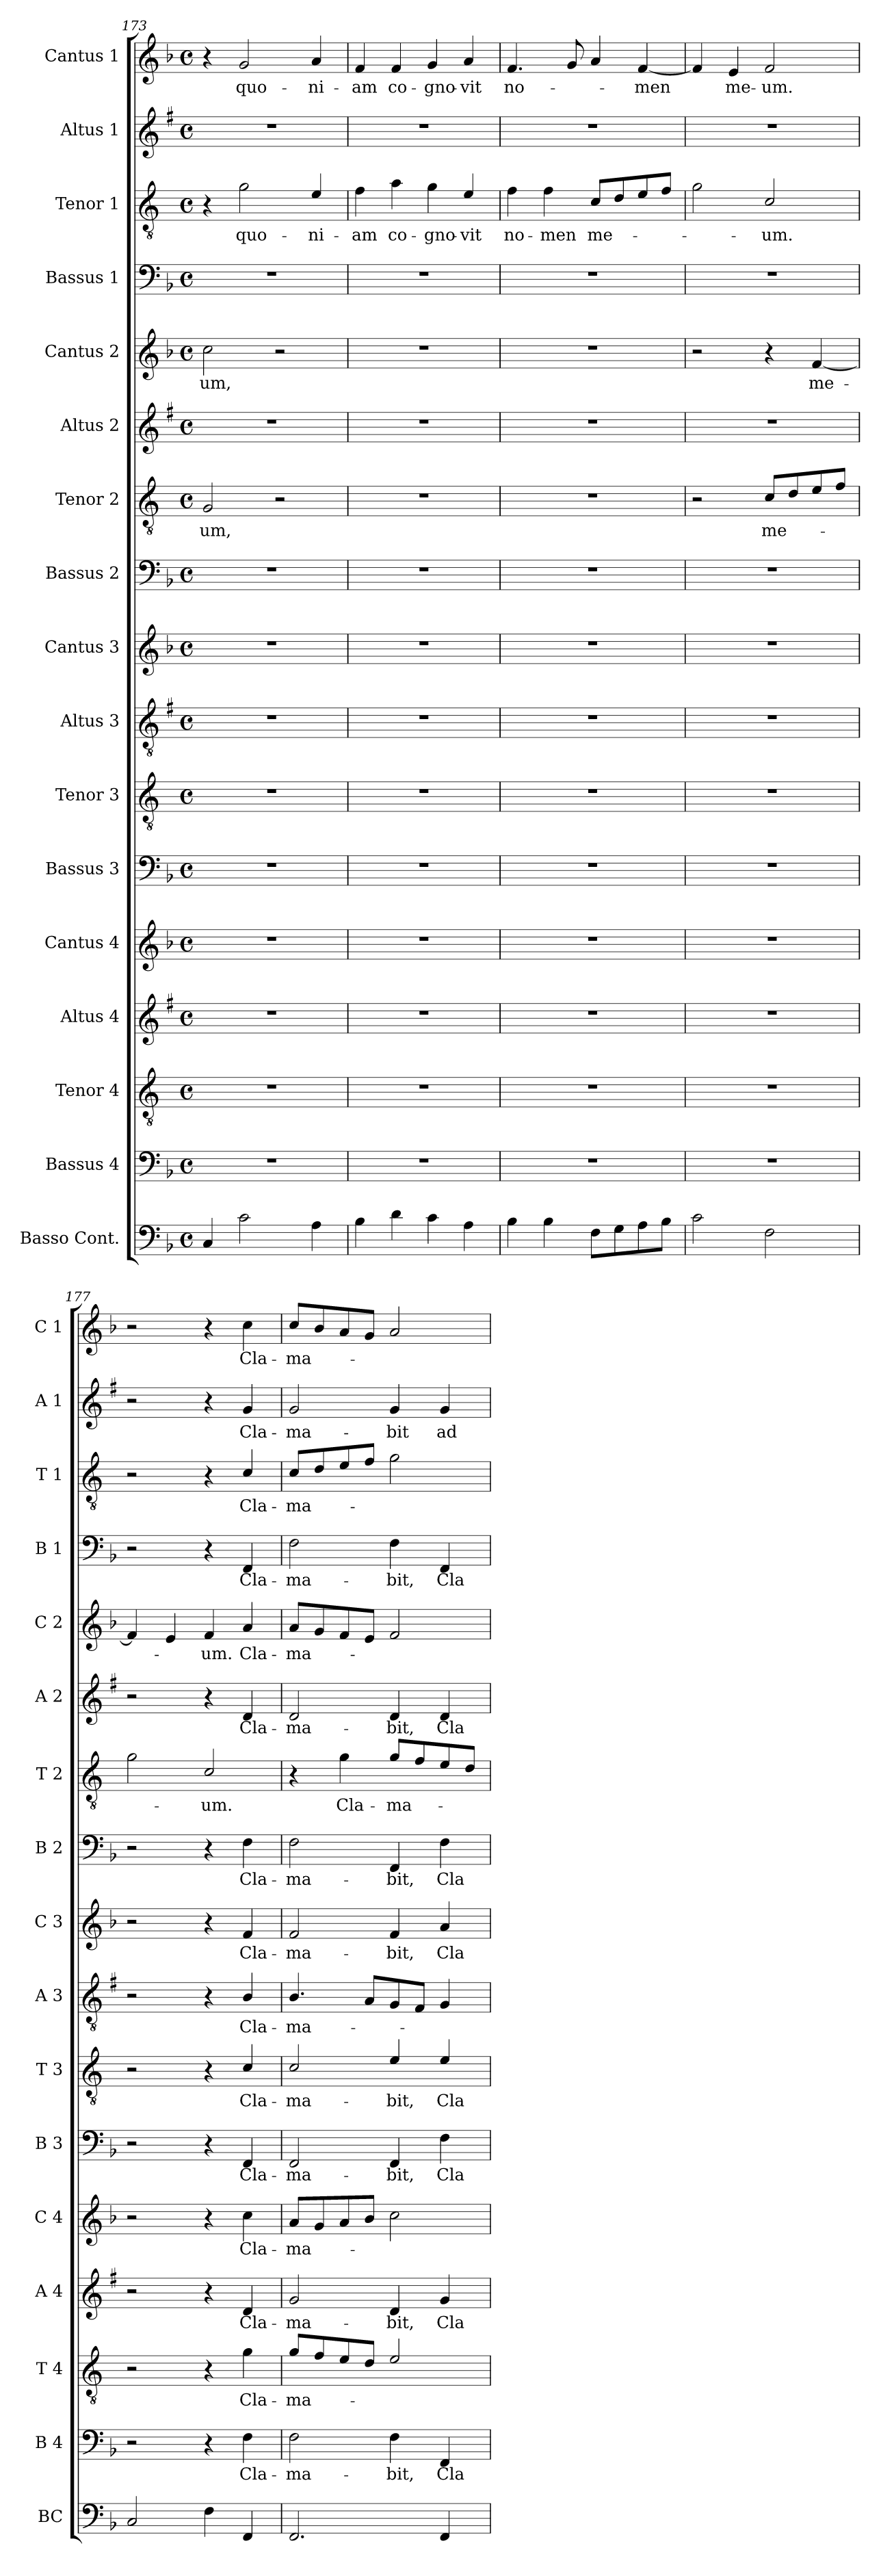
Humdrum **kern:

**kern	**kern	**text	**kern	**text	**kern	**text	**kern	**text	**kern	**text	**kern	**text	**kern	**text	**kern	**text	**kern	**text	**kern	**text	**kern	**text	**kern	**text	**kern	**text	**kern	**text	**kern	**text	**kern	**text
*part17	*part16	*part16	*part15	*part15	*part14	*part14	*part13	*part13	*part12	*part12	*part11	*part11	*part10	*part10	*part9	*part9	*part8	*part8	*part7	*part7	*part6	*part6	*part5	*part5	*part4	*part4	*part3	*part3	*part2	*part2	*part1	*part1
*staff17	*staff16	*staff16	*staff15	*staff15	*staff14	*staff14	*staff13	*staff13	*staff12	*staff12	*staff11	*staff11	*staff10	*staff10	*staff9	*staff9	*staff8	*staff8	*staff7	*staff7	*staff6	*staff6	*staff5	*staff5	*staff4	*staff4	*staff3	*staff3	*staff2	*staff2	*staff1	*staff1
*I"Basso Cont.	*I"Bassus 4	*	*I"Tenor 4	*	*I"Altus 4	*	*I"Cantus 4	*	*I"Bassus 3	*	*I"Tenor 3	*	*I"Altus 3	*	*I"Cantus 3	*	*I"Bassus 2	*	*I"Tenor 2	*	*I"Altus 2	*	*I"Cantus 2	*	*I"Bassus 1	*	*I"Tenor 1	*	*I"Altus 1	*	*I"Cantus 1	*
*I'BC	*I'B 4	*	*I'T 4	*	*I'A 4	*	*I'C 4	*	*I'B 3	*	*I'T 3	*	*I'A 3	*	*I'C 3	*	*I'B 2	*	*I'T 2	*	*I'A 2	*	*I'C 2	*	*I'B 1	*	*I'T 1	*	*I'A 1	*	*I'C 1	*
*clefF4	*clefF4	*	*clefGv2	*	*clefG2	*	*clefG2	*	*clefF4	*	*clefGv2	*	*clefGv2	*	*clefG2	*	*clefF4	*	*clefGv2	*	*clefG2	*	*clefG2	*	*clefF4	*	*clefGv2	*	*clefG2	*	*clefG2	*
*	*	*	*ITrd4c7	*	*ITrd1c2	*	*	*	*	*	*ITrd4c7	*	*ITrd1c2	*	*	*	*	*	*ITrd4c7	*	*ITrd1c2	*	*	*	*	*	*ITrd4c7	*	*ITrd1c2	*	*	*
*k[b-]	*k[b-]	*	*k[b-]	*	*k[b-]	*	*k[b-]	*	*k[b-]	*	*k[b-]	*	*k[b-]	*	*k[b-]	*	*k[b-]	*	*k[b-]	*	*k[b-]	*	*k[b-]	*	*k[b-]	*	*k[b-]	*	*k[b-]	*	*k[b-]	*
*F:	*F:	*	*F:	*	*F:	*	*F:	*	*F:	*	*F:	*	*F:	*	*F:	*	*F:	*	*F:	*	*F:	*	*F:	*	*F:	*	*F:	*	*F:	*	*F:	*
*M4/4	*M4/4	*	*M4/4	*	*M4/4	*	*M4/4	*	*M4/4	*	*M4/4	*	*M4/4	*	*M4/4	*	*M4/4	*	*M4/4	*	*M4/4	*	*M4/4	*	*M4/4	*	*M4/4	*	*M4/4	*	*M4/4	*
*met(c)	*met(c)	*	*met(c)	*	*met(c)	*	*met(c)	*	*met(c)	*	*met(c)	*	*met(c)	*	*met(c)	*	*met(c)	*	*met(c)	*	*met(c)	*	*met(c)	*	*met(c)	*	*met(c)	*	*met(c)	*	*met(c)	*
=173	=173	=173	=173	=173	=173	=173	=173	=173	=173	=173	=173	=173	=173	=173	=173	=173	=173	=173	=173	=173	=173	=173	=173	=173	=173	=173	=173	=173	=173	=173	=173	=173
!	!	!	!	!	!	!	!	!	!	!	!	!	!	!	!	!	!	!	!	!LO:LY:b	!	!	!	!LO:LY:b	!	!	!	!	!	!	!	!
4C/	1r	.	1r	.	1r	.	1r	.	1r	.	1r	.	1r	.	1r	.	1r	.	2C/	-um,	1r	.	2cc\	-um,	1r	.	4r	.	1r	.	4r	.
!	!	!	!	!	!	!	!	!	!	!	!	!	!	!	!	!	!	!	!	!	!	!	!	!	!	!	!	!LO:LY:b	!	!	!	!LO:LY:b
2c\	.	.	.	.	.	.	.	.	.	.	.	.	.	.	.	.	.	.	.	.	.	.	.	.	.	.	2c\	quo-	.	.	2g/	quo-
.	.	.	.	.	.	.	.	.	.	.	.	.	.	.	.	.	.	.	2r	.	.	.	2r	.	.	.	.	.	.	.	.	.
!	!	!	!	!	!	!	!	!	!	!	!	!	!	!	!	!	!	!	!	!	!	!	!	!	!	!	!	!LO:LY:b	!	!	!	!LO:LY:b
4A\	.	.	.	.	.	.	.	.	.	.	.	.	.	.	.	.	.	.	.	.	.	.	.	.	.	.	4A/	-ni-	.	.	4a/	-ni-
!!LO:PB:g=z
=174	=174	=174	=174	=174	=174	=174	=174	=174	=174	=174	=174	=174	=174	=174	=174	=174	=174	=174	=174	=174	=174	=174	=174	=174	=174	=174	=174	=174	=174	=174	=174	=174
!	!	!	!	!	!	!	!	!	!	!	!	!	!	!	!	!	!	!	!	!	!	!	!	!	!	!	!	!LO:LY:b	!	!	!	!LO:LY:b
4B-\	1r	.	1r	.	1r	.	1r	.	1r	.	1r	.	1r	.	1r	.	1r	.	1r	.	1r	.	1r	.	1r	.	4B-\	-am	1r	.	4f/	-am
!	!	!	!	!	!	!	!	!	!	!	!	!	!	!	!	!	!	!	!	!	!	!	!	!	!	!	!	!LO:LY:b	!	!	!	!LO:LY:b
4d\	.	.	.	.	.	.	.	.	.	.	.	.	.	.	.	.	.	.	.	.	.	.	.	.	.	.	4d\	co-	.	.	4f/	co-
!	!	!	!	!	!	!	!	!	!	!	!	!	!	!	!	!	!	!	!	!	!	!	!	!	!	!	!	!LO:LY:b	!	!	!	!LO:LY:b
4c\	.	.	.	.	.	.	.	.	.	.	.	.	.	.	.	.	.	.	.	.	.	.	.	.	.	.	4c\	-gno-	.	.	4g/	-gno-
!	!	!	!	!	!	!	!	!	!	!	!	!	!	!	!	!	!	!	!	!	!	!	!	!	!	!	!	!LO:LY:b	!	!	!	!LO:LY:b
4A\	.	.	.	.	.	.	.	.	.	.	.	.	.	.	.	.	.	.	.	.	.	.	.	.	.	.	4A/	-vit	.	.	4a/	-vit
=175	=175	=175	=175	=175	=175	=175	=175	=175	=175	=175	=175	=175	=175	=175	=175	=175	=175	=175	=175	=175	=175	=175	=175	=175	=175	=175	=175	=175	=175	=175	=175	=175
!	!	!	!	!	!	!	!	!	!	!	!	!	!	!	!	!	!	!	!	!	!	!	!	!	!	!	!	!LO:LY:b	!	!	!	!LO:LY:b
4B-\	1r	.	1r	.	1r	.	1r	.	1r	.	1r	.	1r	.	1r	.	1r	.	1r	.	1r	.	1r	.	1r	.	4B-\	no-	1r	.	4.f/	no-
!	!	!	!	!	!	!	!	!	!	!	!	!	!	!	!	!	!	!	!	!	!	!	!	!	!	!	!	!LO:LY:b	!	!	!	!
4B-\	.	.	.	.	.	.	.	.	.	.	.	.	.	.	.	.	.	.	.	.	.	.	.	.	.	.	4B-\	-men	.	.	.	.
.	.	.	.	.	.	.	.	.	.	.	.	.	.	.	.	.	.	.	.	.	.	.	.	.	.	.	.	.	.	.	8g/	.
!	!	!	!	!	!	!	!	!	!	!	!	!	!	!	!	!	!	!	!	!	!	!	!	!	!	!	!	!LO:LY:b	!	!	!	!
8F\L	.	.	.	.	.	.	.	.	.	.	.	.	.	.	.	.	.	.	.	.	.	.	.	.	.	.	8F/L	me-	.	.	4a/	.
8G\	.	.	.	.	.	.	.	.	.	.	.	.	.	.	.	.	.	.	.	.	.	.	.	.	.	.	8G/	.	.	.	.	.
!	!	!	!	!	!	!	!	!	!	!	!	!	!	!	!	!	!	!	!	!	!	!	!	!	!	!	!	!	!	!	!	!LO:LY:b
8A\	.	.	.	.	.	.	.	.	.	.	.	.	.	.	.	.	.	.	.	.	.	.	.	.	.	.	8A/	.	.	.	[4f/	-men
8B-\J	.	.	.	.	.	.	.	.	.	.	.	.	.	.	.	.	.	.	.	.	.	.	.	.	.	.	8B-/J	.	.	.	.	.
=176	=176	=176	=176	=176	=176	=176	=176	=176	=176	=176	=176	=176	=176	=176	=176	=176	=176	=176	=176	=176	=176	=176	=176	=176	=176	=176	=176	=176	=176	=176	=176	=176
2c\	1r	.	1r	.	1r	.	1r	.	1r	.	1r	.	1r	.	1r	.	1r	.	2r	.	1r	.	2r	.	1r	.	2c\	.	1r	.	4f/]	.
!	!	!	!	!	!	!	!	!	!	!	!	!	!	!	!	!	!	!	!	!	!	!	!	!	!	!	!	!	!	!	!	!LO:LY:b
.	.	.	.	.	.	.	.	.	.	.	.	.	.	.	.	.	.	.	.	.	.	.	.	.	.	.	.	.	.	.	4e/	me-
!	!	!	!	!	!	!	!	!	!	!	!	!	!	!	!	!	!	!	!	!LO:LY:b	!	!	!	!	!	!	!	!LO:LY:b	!	!	!	!LO:LY:b
2F\	.	.	.	.	.	.	.	.	.	.	.	.	.	.	.	.	.	.	8F/L	me-	.	.	4r	.	.	.	2F/	-um.	.	.	2f/	-um.
.	.	.	.	.	.	.	.	.	.	.	.	.	.	.	.	.	.	.	8G/	.	.	.	.	.	.	.	.	.	.	.	.	.
!	!	!	!	!	!	!	!	!	!	!	!	!	!	!	!	!	!	!	!	!	!	!	!	!LO:LY:b	!	!	!	!	!	!	!	!
.	.	.	.	.	.	.	.	.	.	.	.	.	.	.	.	.	.	.	8A/	.	.	.	[4f/	me-	.	.	.	.	.	.	.	.
.	.	.	.	.	.	.	.	.	.	.	.	.	.	.	.	.	.	.	8B-/J	.	.	.	.	.	.	.	.	.	.	.	.	.
=177	=177	=177	=177	=177	=177	=177	=177	=177	=177	=177	=177	=177	=177	=177	=177	=177	=177	=177	=177	=177	=177	=177	=177	=177	=177	=177	=177	=177	=177	=177	=177	=177
2C/	2r	.	2r	.	2r	.	2r	.	2r	.	2r	.	2r	.	2r	.	2r	.	2c\	.	2r	.	4f/]	.	2r	.	2r	.	2r	.	2r	.
.	.	.	.	.	.	.	.	.	.	.	.	.	.	.	.	.	.	.	.	.	.	.	4e/	.	.	.	.	.	.	.	.	.
!	!	!	!	!	!	!	!	!	!	!	!	!	!	!	!	!	!	!	!	!LO:LY:b	!	!	!	!LO:LY:b	!	!	!	!	!	!	!	!
4F\	4r	.	4r	.	4r	.	4r	.	4r	.	4r	.	4r	.	4r	.	4r	.	2F/	-um.	4r	.	4f/	-um.	4r	.	4r	.	4r	.	4r	.
!	!	!LO:LY:b	!	!LO:LY:b	!	!LO:LY:b	!	!LO:LY:b	!	!LO:LY:b	!	!LO:LY:b	!	!LO:LY:b	!	!LO:LY:b	!	!LO:LY:b	!	!	!	!LO:LY:b	!	!LO:LY:b	!	!LO:LY:b	!	!LO:LY:b	!	!LO:LY:b	!	!LO:LY:b
4FF/	4F\	Cla-	4c\	Cla-	4c/	Cla-	4cc\	Cla-	4FF/	Cla-	4F/	Cla-	4A/	Cla-	4f/	Cla-	4F\	Cla-	.	.	4c/	Cla-	4a/	Cla-	4FF/	Cla-	4F/	Cla-	4f/	Cla-	4cc\	Cla-
=178	=178	=178	=178	=178	=178	=178	=178	=178	=178	=178	=178	=178	=178	=178	=178	=178	=178	=178	=178	=178	=178	=178	=178	=178	=178	=178	=178	=178	=178	=178	=178	=178
!	!	!LO:LY:b	!	!LO:LY:b	!	!LO:LY:b	!	!LO:LY:b	!	!LO:LY:b	!	!LO:LY:b	!	!LO:LY:b	!	!LO:LY:b	!	!LO:LY:b	!	!	!	!LO:LY:b	!	!LO:LY:b	!	!LO:LY:b	!	!LO:LY:b	!	!LO:LY:b	!	!LO:LY:b
2.FF/	2F\	-ma-	8c/L	-ma-	2f/	-ma-	8a/L	-ma-	2FF/	-ma-	2F/	-ma-	4.A/	-ma-	2f/	-ma-	2F\	-ma-	4r	.	2c/	-ma-	8a/L	-ma-	2F\	-ma-	8F/L	-ma-	2f/	-ma-	8cc/L	-ma-
.	.	.	8B-/	.	.	.	8g/	.	.	.	.	.	.	.	.	.	.	.	.	.	.	.	8g/	.	.	.	8G/	.	.	.	8b-/	.
!	!	!	!	!	!	!	!	!	!	!	!	!	!	!	!	!	!	!	!	!LO:LY:b	!	!	!	!	!	!	!	!	!	!	!	!
.	.	.	8A/	.	.	.	8a/	.	.	.	.	.	.	.	.	.	.	.	4c\	Cla-	.	.	8f/	.	.	.	8A/	.	.	.	8a/	.
.	.	.	8G/J	.	.	.	8b-/J	.	.	.	.	.	8G/L	.	.	.	.	.	.	.	.	.	8e/J	.	.	.	8B-/J	.	.	.	8g/J	.
!	!	!LO:LY:b	!	!	!	!LO:LY:b	!	!	!	!LO:LY:b	!	!LO:LY:b	!	!	!	!LO:LY:b	!	!LO:LY:b	!	!LO:LY:b	!	!LO:LY:b	!	!	!	!LO:LY:b	!	!	!	!LO:LY:b	!	!
.	4F\	-bit,	2A/	.	4c/	-bit,	2cc\	.	4FF/	-bit,	4A/	-bit,	8F/	.	4f/	-bit,	4FF/	-bit,	8c/L	-ma-	4c/	-bit,	2f/	.	4F\	-bit,	2c\	.	4f/	-bit	2a/	.
.	.	.	.	.	.	.	.	.	.	.	.	.	8E/J	.	.	.	.	.	8B-/	.	.	.	.	.	.	.	.	.	.	.	.	.
!	!	!LO:LY:b	!	!	!	!LO:LY:b	!	!	!	!LO:LY:b	!	!LO:LY:b	!	!	!	!LO:LY:b	!	!LO:LY:b	!	!	!	!LO:LY:b	!	!	!	!LO:LY:b	!	!	!	!LO:LY:b	!	!
4FF/	4FF/	Cla-	.	.	4f/	Cla-	.	.	4F\	Cla-	4A/	Cla-	4F/	.	4a/	Cla-	4F\	Cla-	8A/	.	4c/	Cla-	.	.	4FF/	Cla-	.	.	4f/	ad	.	.
.	.	.	.	.	.	.	.	.	.	.	.	.	.	.	.	.	.	.	8G/J	.	.	.	.	.	.	.	.	.	.	.	.	.
=	=	=	=	=	=	=	=	=	=	=	=	=	=	=	=	=	=	=	=	=	=	=	=	=	=	=	=	=	=	=	=	=
*-	*-	*-	*-	*-	*-	*-	*-	*-	*-	*-	*-	*-	*-	*-	*-	*-	*-	*-	*-	*-	*-	*-	*-	*-	*-	*-	*-	*-	*-	*-	*-	*-
